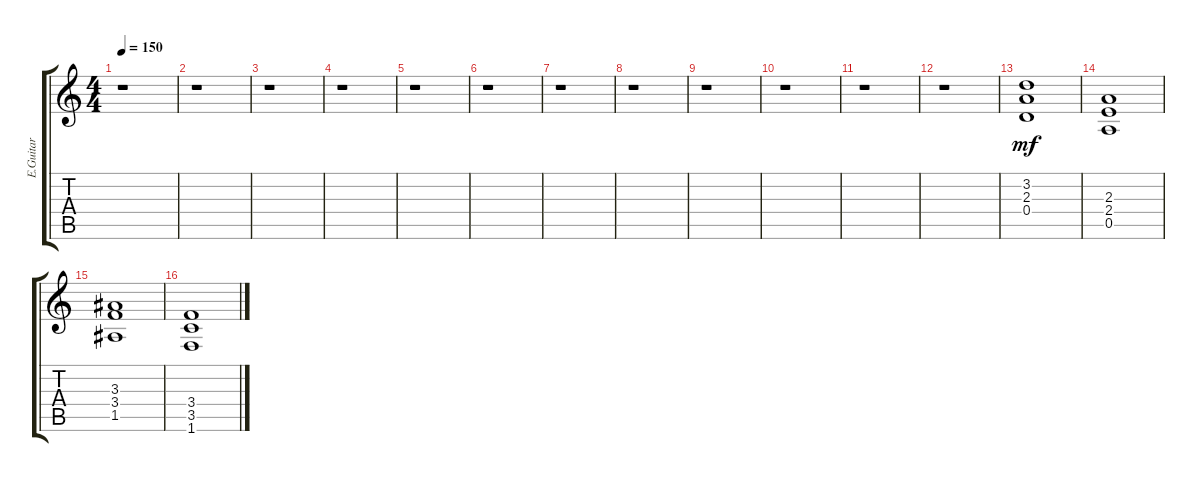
\track ("E.Guitar" "E.Guitar") {instrument distortionguitar}
\staff {score tabs}
\tuning (E4 B3 G3 D3 A2 E2) {hide}
\ts (4 4)
\tempo 150
\clef g2
\ks c
r.1{dy mf} |
r.1 |
r.1 |
r.1 |
r.1 |
r.1 |
r.1 |
r.1 |
r.1 |
r.1 |
r.1 |
r.1 |
(3.2 2.3 0.4).1 |
(2.3 2.4 0.5).1 |
(3.3 3.4 1.5).1 |
(3.4 3.5 1.6).1
